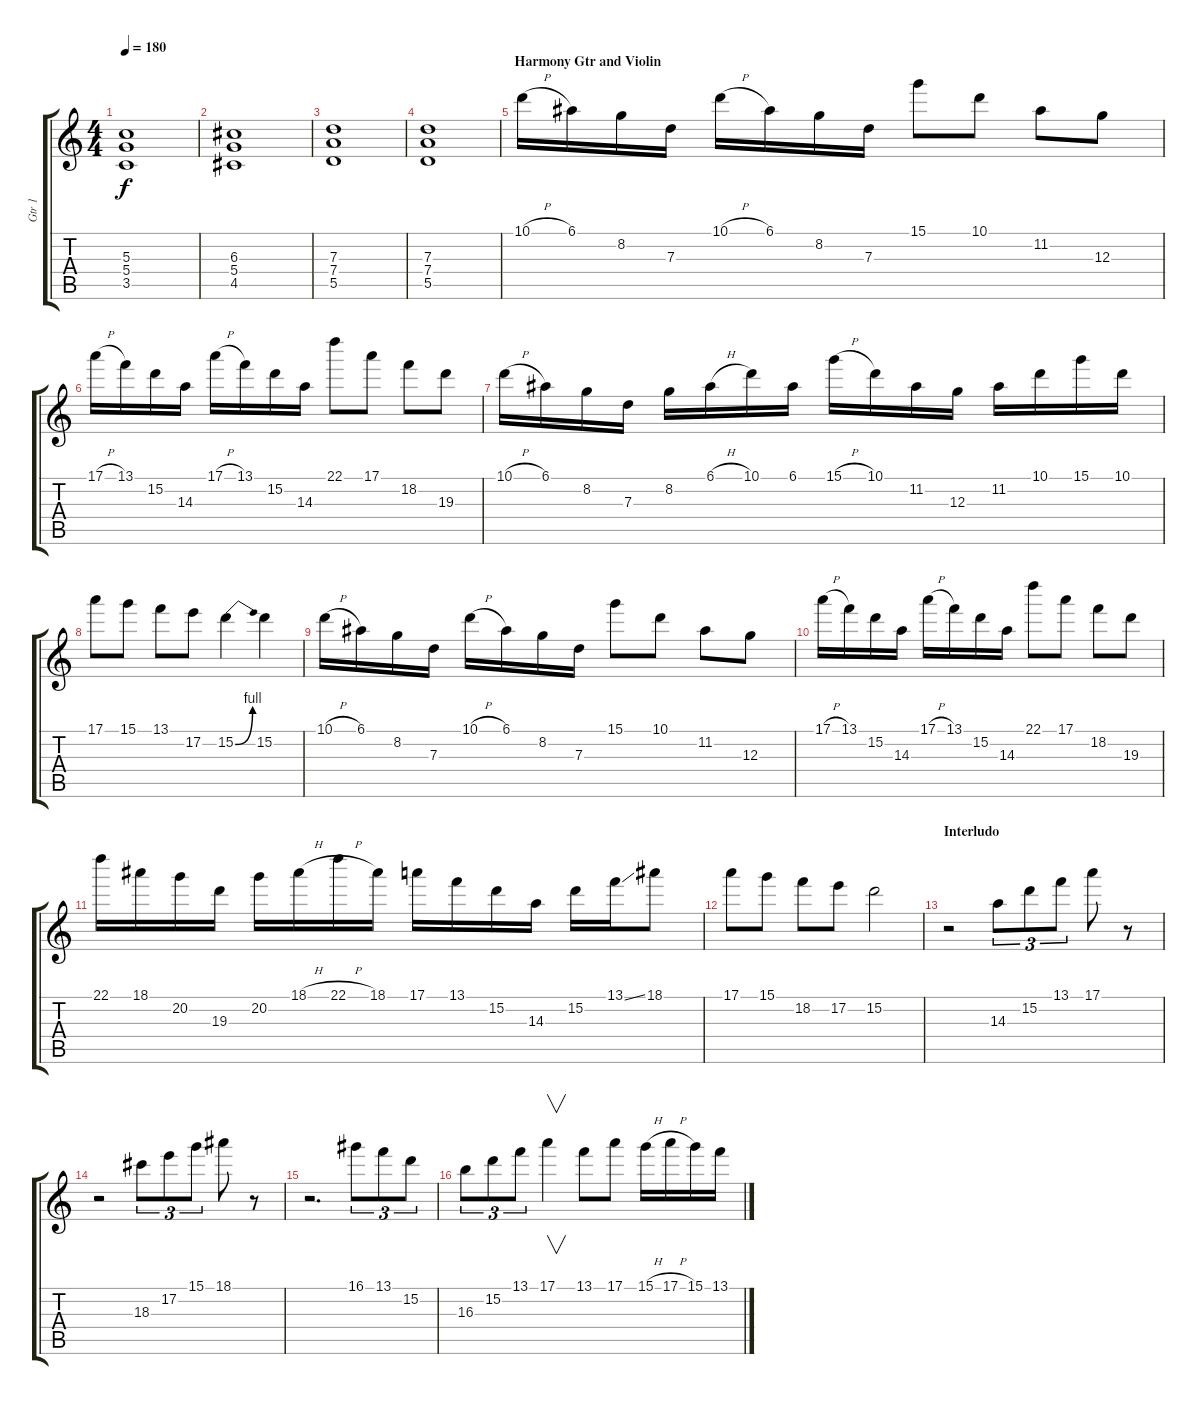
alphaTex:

\track ("Gtr 1" "Gtr 1") {instrument overdrivenguitar}
\staff {score tabs}
\tuning (E4 B3 G3 D3 A2 E2) {hide}
\ts (4 4)
\tempo 180
\clef g2
\ks c
(5.3 5.4 3.5).1{dy f} |
(6.3 5.4 4.5).1 |
(7.3 7.4 5.5).1 |
(7.3 7.4 5.5).1 |
\section ("" "Harmony Gtr and Violin")
10.1{h}.16 6.1.16 8.2.16 7.3.16 10.1{h}.16 6.1.16 8.2.16 7.3.16 15.1.8 10.1.8 11.2.8 12.3.8 |
17.1{h}.16 13.1.16 15.2.16 14.3.16 17.1{h}.16 13.1.16 15.2.16 14.3.16 22.1.8 17.1.8 18.2.8 19.3.8 |
10.1{h}.16 6.1.16 8.2.16 7.3.16 8.2.16 6.1{h}.16 10.1.16 6.1.16 15.1{h}.16 10.1.16 11.2.16 12.3.16 11.2.16 10.1.16 15.1.16 10.1.16 |
17.1.8 15.1.8 13.1.8 17.2.8 15.2{be (bend 0 0 60 4)}.4 15.2.4 |
10.1{h}.16 6.1.16 8.2.16 7.3.16 10.1{h}.16 6.1.16 8.2.16 7.3.16 15.1.8 10.1.8 11.2.8 12.3.8 |
17.1{h}.16 13.1.16 15.2.16 14.3.16 17.1{h}.16 13.1.16 15.2.16 14.3.16 22.1.8 17.1.8 18.2.8 19.3.8 |
22.1.16 18.1.16 20.2.16 19.3.16 20.2.16 18.1{h}.16 22.1{h}.16 18.1.16 17.1.16 13.1.16 15.2.16 14.3.16 15.2.16 13.1{ss}.16 18.1.8 |
17.1.8 15.1.8 18.2.8 17.2.8 15.2.2 |
\section ("" "Interludo")
r.2 14.3.8{tu (3 2)} 15.2.8{tu (3 2)} 13.1.8{tu (3 2)} 17.1.8 r.8 |
r.2 18.3.8{tu (3 2)} 17.2.8{tu (3 2)} 15.1.8{tu (3 2)} 18.1.8 r.8 |
r.2{d} 16.1.8{tu (3 2)} 13.1.8{tu (3 2)} 15.2.8{tu (3 2)} |
16.3.8{tu (3 2)} 15.2.8{tu (3 2)} 13.1.8{tu (3 2)} 17.1.4{v} 13.1.8 17.1.8 15.1{h}.16 17.1{h}.16 15.1.16 13.1.16
